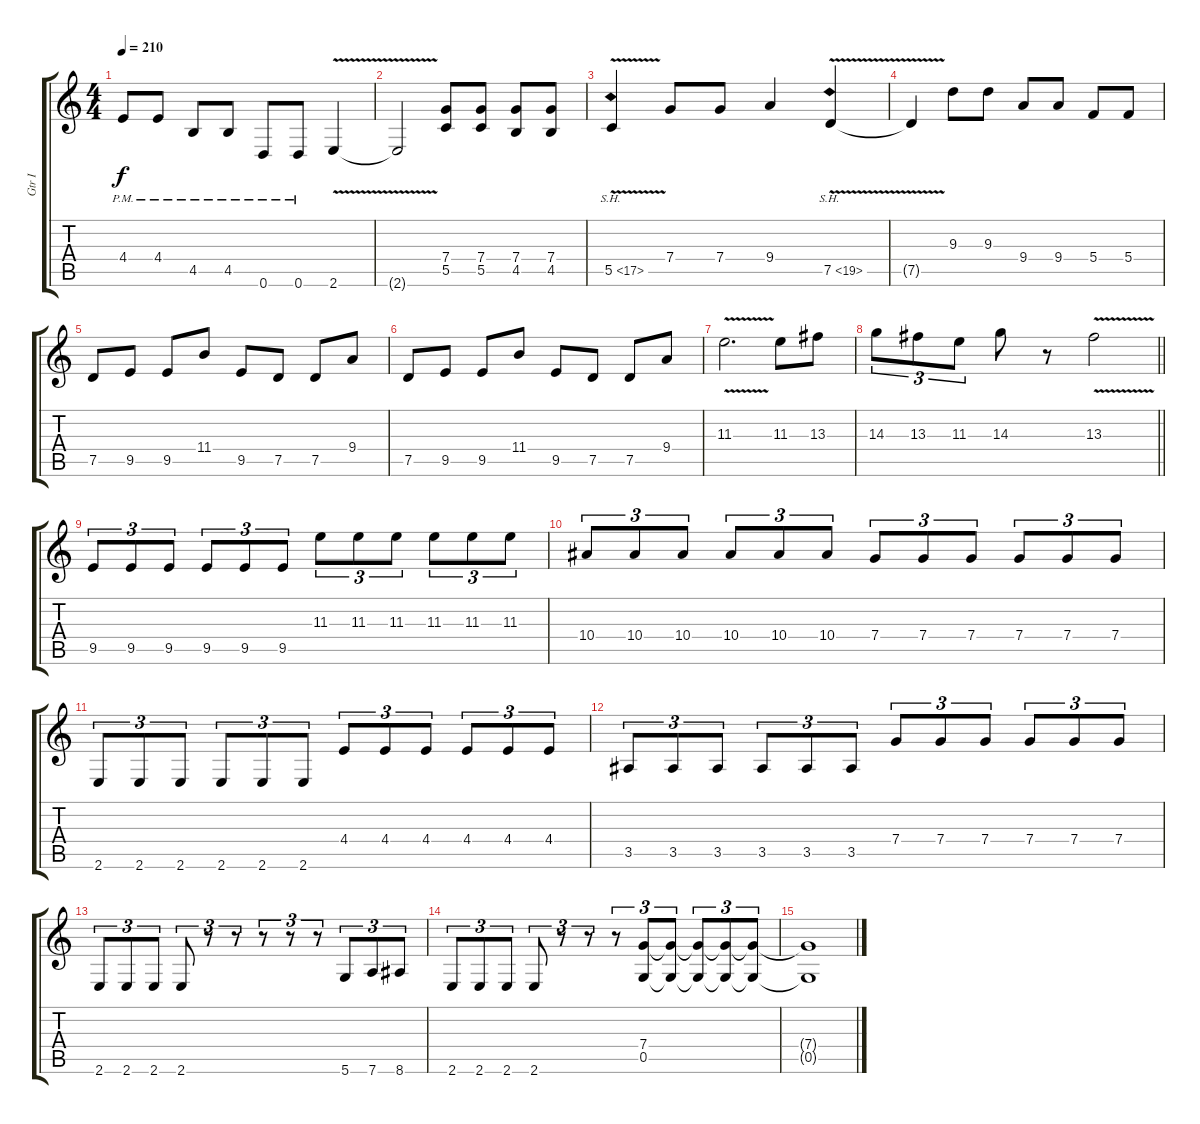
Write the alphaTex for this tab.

\track ("Gtr I" "Gtr I") {instrument distortionguitar}
\staff {score tabs}
\tuning (D4 A3 F3 C3 G2 D2) {hide}
\ts (4 4)
\tempo 210
\clef g2
\ks c
4.4{pm}.8{dy f} 4.4{pm}.8 4.5{pm}.8 4.5{pm}.8 0.6{pm}.8 0.6{pm}.8 2.6{v}.4 |
2.6{t}.2 (7.4 5.5).8 (7.4 5.5).8 (7.4 4.5).8 (7.4 4.5).8 |
5.5{sh 12 v}.4 7.4.8 7.4.8 9.4.4 7.5{sh 12 v}.4 |
7.5{t}.4 9.3.8 9.3.8 9.4.8 9.4.8 5.4.8 5.4.8 |
7.5.8 9.5.8 9.5.8 11.4.8 9.5.8 7.5.8 7.5.8 9.4.8 |
7.5.8 9.5.8 9.5.8 11.4.8 9.5.8 7.5.8 7.5.8 9.4.8 |
11.3{v}.2{d} 11.3.8 13.3.8 |
\barLineRight lightlight
14.3.8{tu (3 2)} 13.3.8{tu (3 2)} 11.3.8{tu (3 2)} 14.3.8 r.8 13.3{v}.2 |
9.5.8{tu (3 2)} 9.5.8{tu (3 2)} 9.5.8{tu (3 2)} 9.5.8{tu (3 2)} 9.5.8{tu (3 2)} 9.5.8{tu (3 2)} 11.3.8{tu (3 2)} 11.3.8{tu (3 2)} 11.3.8{tu (3 2)} 11.3.8{tu (3 2)} 11.3.8{tu (3 2)} 11.3.8{tu (3 2)} |
10.4.8{tu (3 2)} 10.4.8{tu (3 2)} 10.4.8{tu (3 2)} 10.4.8{tu (3 2)} 10.4.8{tu (3 2)} 10.4.8{tu (3 2)} 7.4.8{tu (3 2)} 7.4.8{tu (3 2)} 7.4.8{tu (3 2)} 7.4.8{tu (3 2)} 7.4.8{tu (3 2)} 7.4.8{tu (3 2)} |
2.6.8{tu (3 2)} 2.6.8{tu (3 2)} 2.6.8{tu (3 2)} 2.6.8{tu (3 2)} 2.6.8{tu (3 2)} 2.6.8{tu (3 2)} 4.4.8{tu (3 2)} 4.4.8{tu (3 2)} 4.4.8{tu (3 2)} 4.4.8{tu (3 2)} 4.4.8{tu (3 2)} 4.4.8{tu (3 2)} |
3.5.8{tu (3 2)} 3.5.8{tu (3 2)} 3.5.8{tu (3 2)} 3.5.8{tu (3 2)} 3.5.8{tu (3 2)} 3.5.8{tu (3 2)} 7.4.8{tu (3 2)} 7.4.8{tu (3 2)} 7.4.8{tu (3 2)} 7.4.8{tu (3 2)} 7.4.8{tu (3 2)} 7.4.8{tu (3 2)} |
2.6.8{tu (3 2)} 2.6.8{tu (3 2)} 2.6.8{tu (3 2)} 2.6.8{tu (3 2)} r.8{tu (3 2)} r.8{tu (3 2)} r.8{tu (3 2)} r.8{tu (3 2)} r.8{tu (3 2)} 5.6.8{tu (3 2)} 7.6.8{tu (3 2)} 8.6.8{tu (3 2)} |
2.6.8{tu (3 2)} 2.6.8{tu (3 2)} 2.6.8{tu (3 2)} 2.6.8{tu (3 2)} r.8{tu (3 2)} r.8{tu (3 2)} r.8{tu (3 2)} (7.4 0.5).8{tu (3 2)} (7.4{t} 0.5{t}).8{tu (3 2)} (7.4{t} 0.5{t}).8{tu (3 2)} (7.4{t} 0.5{t}).8{tu (3 2)} (7.4{t} 0.5{t}).8{tu (3 2)} |
(7.4{t} 0.5{t}).1
